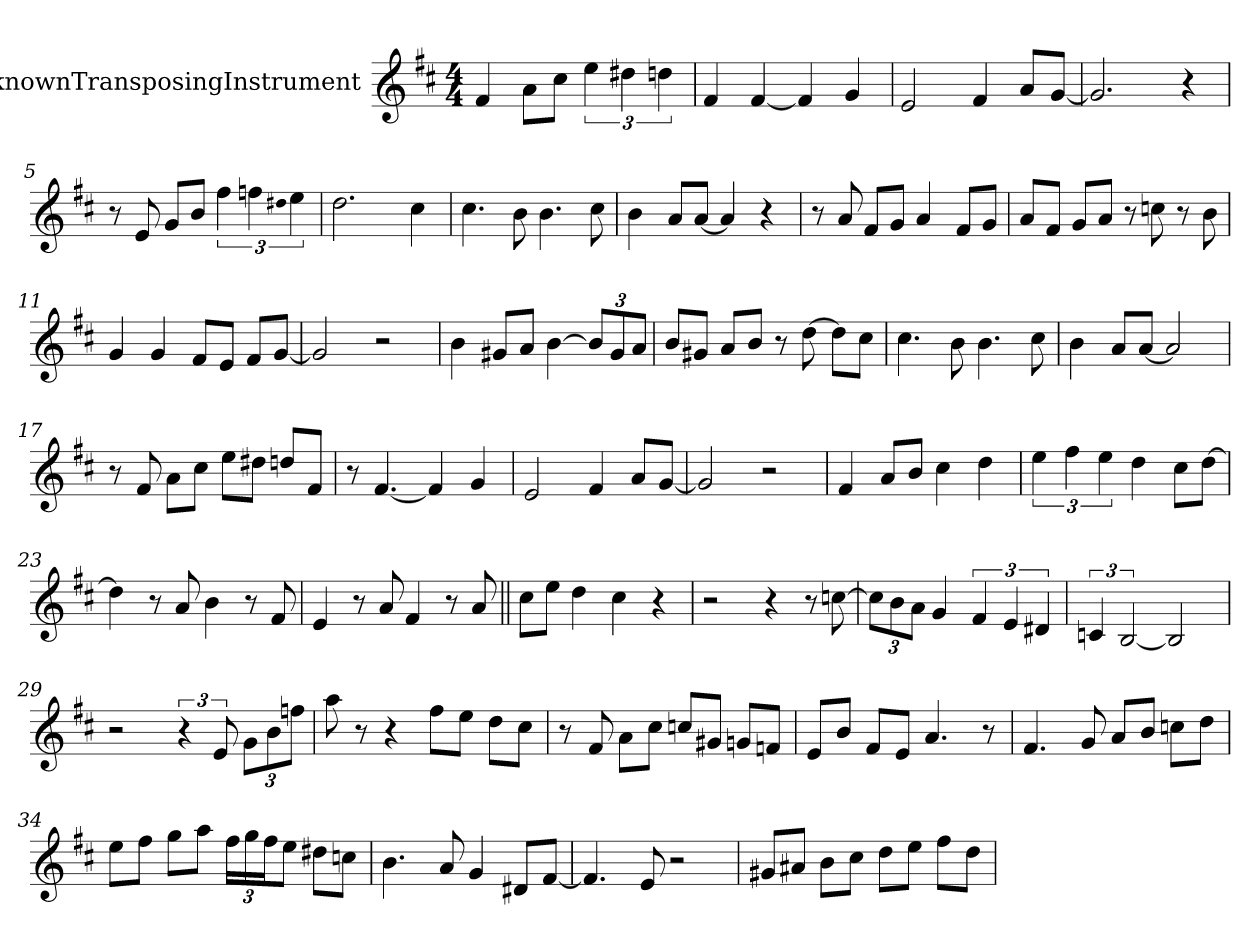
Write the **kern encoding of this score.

**kern
*part1
*staff1
*I"UnknownTransposingInstrument
*clefG2
*ITrd1c2
*k[]
*C:
*M4/4
*MM129
=1
4e
8g\L
8b\J
6dd
6cc#X
6ccn
=2
4e
[4e
4e]
4f
=3
2d
4e
8g/L
[8f/J
=4
2.f]
4r
=5
8r
8d
8f/L
8a/J
6ee
6ee-X
qcc#X
6dd
=6
2.cc
4b
=7
4.b
8a
4.a
8b
=8
4a
8g/L
[8g/J
4g]
4r
=9
8r
8g
8e/L
8f/J
4g
8e/L
8f/J
=10
8g/L
8e/J
8f/L
8g/J
8r
8b-X
8r
8a
=11
4f
4f
8e/L
8d/J
8e/L
[8f/J
=12
2f]
2r
=13
4a
8f#X/L
8g/J
[4a
12a/L]
12f#/
12g/J
=14
8a/L
8f#X/J
8g/L
8a/J
8r
[8cc
8cc\L]
8b\J
=15
4.b
8a
4.a
8b
=16
4a
8g/L
[8g/J
2g]
=17
8r
8e
8g\L
8b\J
8dd\L
8cc#X\J
8ccn/L
8e/J
=18
8r
[4.e
4e]
4f
=19
2d
4e
8g/L
[8f/J
=20
2f]
2r
=21
4e
8g/L
8a/J
4b
4cc
=22
6dd
6ee
6dd
4cc
8b\L
[8cc\J
=23
4cc]
8r
8g
4a
8r
8e
=24
4d
8r
8g
4e
8r
8g
=25||
8b\L
8dd\J
4cc
4b
4r
=26
2r
4r
8r
[8b-X
=27
12b-\L]
12a\
12g\J
4f
6e
6d
6c#X
=28
6B-X
[3A
2A]
=29
2r
6r
12d
12f\L
12a\
12ee-X\J
=30
8gg
8r
4r
8ee\L
8dd\J
8cc\L
8b\J
=31
8r
8e
8g\L
8b\J
8b-X/L
8f#X/J
8fn/L
8e-X/J
=32
8d/L
8a/J
8e/L
8d/J
4.g
8r
=33
4.e
8f
8g/L
8a/J
8b-X\L
8cc\J
=34
8dd\L
8ee\J
8ff\L
8gg\J
24ee\LL
24ff\
24ee\J
8dd\J
8cc#X\L
8b-X\J
=35
4.a
8g
4f
8c#X/L
[8e/J
=36
4.e]
8d
2r
=37
8f#X/L
8g#X/J
8a\L
8b\J
8cc\L
8dd\J
8ee\L
8cc\J
=
*-
